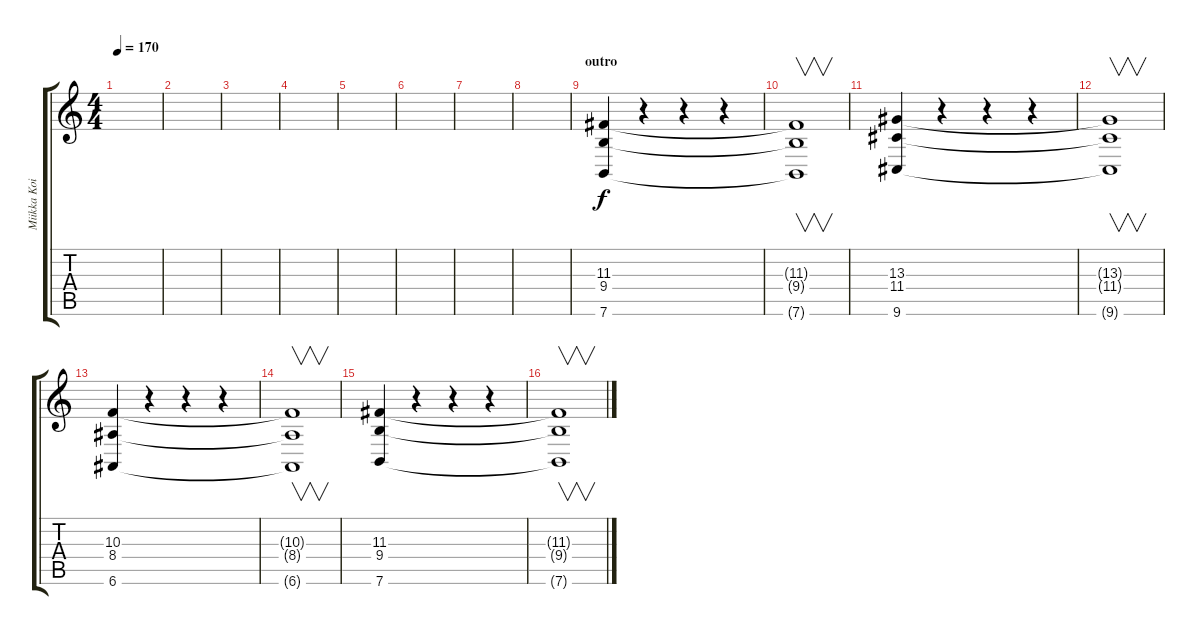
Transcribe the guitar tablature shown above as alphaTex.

\track ("Miikka Koivisto - keyboard" "Miikka Koi") {instrument tangoaccordion}
\staff {score tabs}
\tuning (E4 B3 G3 D3 A2 E2) {hide}
\ts (4 4)
\tempo 170
\clef g2
\ks c
|
|
|
|
|
|
|
|
\section ("" "outro")
(11.3 9.4 7.6).4{volume 8} r.4 r.4 r.4 |
(11.3{t} 9.4{t} 7.6{t}).1{v} |
(13.3 11.4 9.6).4 r.4 r.4 r.4 |
(13.3{t} 11.4{t} 9.6{t}).1{v} |
(10.3 8.4 6.6).4 r.4 r.4 r.4 |
(10.3{t} 8.4{t} 6.6{t}).1{v} |
(11.3 9.4 7.6).4 r.4 r.4 r.4 |
(11.3{t} 9.4{t} 7.6{t}).1{v}
